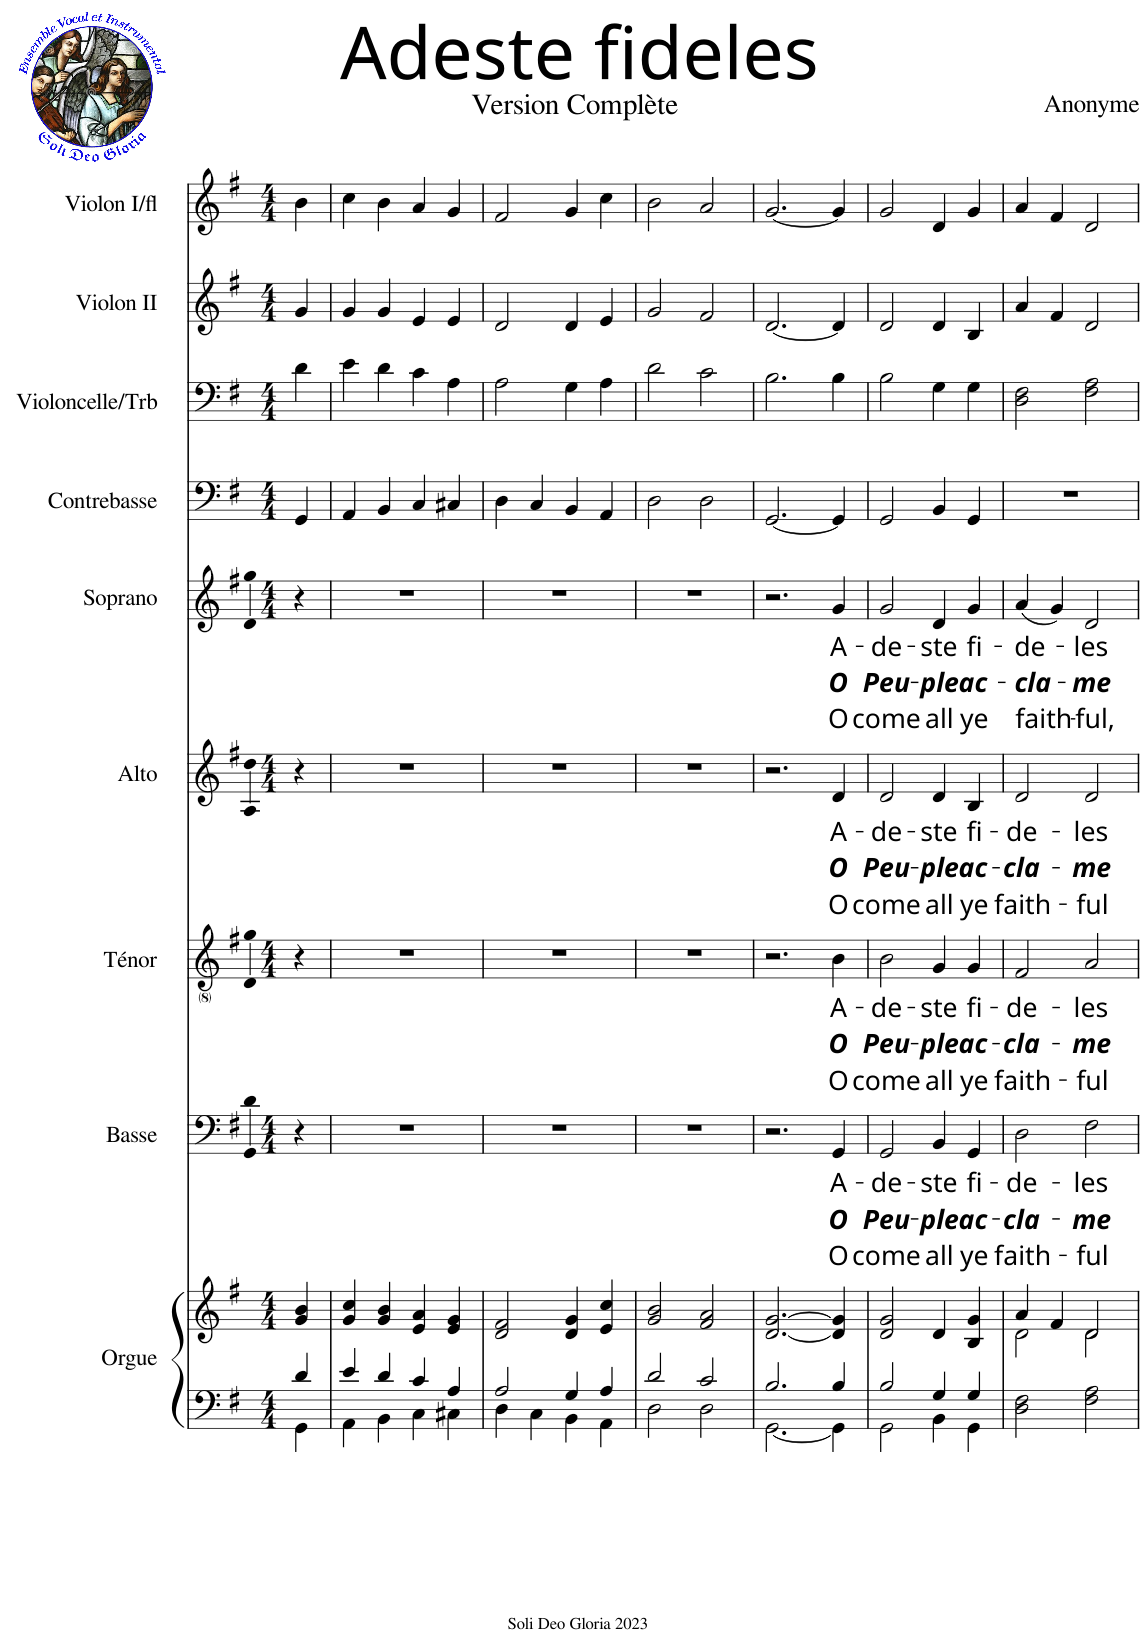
**kern	**kern	**kern	**text	**text	**text	**kern	**text	**text	**text	**kern	**text	**text	**text	**kern	**text	**text	**text	**kern	**kern	**kern	**kern
*part9	*part9	*part8	*part8	*part8	*part8	*part7	*part7	*part7	*part7	*part6	*part6	*part6	*part6	*part5	*part5	*part5	*part5	*part4	*part3	*part2	*part1
*staff10	*staff9	*staff8	*staff8	*staff8	*staff8	*staff7	*staff7	*staff7	*staff7	*staff6	*staff6	*staff6	*staff6	*staff5	*staff5	*staff5	*staff5	*staff4	*staff3	*staff2	*staff1
*I"Orgue	*	*I"Basse	*	*	*	*I"Ténor	*	*	*	*I"Alto	*	*	*	*I"Soprano	*	*	*	*I"Contrebasse	*I"Violoncelle/Trb	*I"Violon II	*I"Violon I/fl
*I'Org.	*	*I'B.	*	*	*	*I'T.	*	*	*	*I'A.	*	*	*	*I'S.	*	*	*	*I'Cb.	*I'Vlc/Trb	*I'Vln.II	*I'Vln.I/Fl
*clefF4	*clefG2	*clefF4	*	*	*	*clefG2	*	*	*	*clefG2	*	*	*	*clefG2	*	*	*	*clefF4	*clefF4	*clefG2	*clefG2
*	*	*	*	*	*	*	*	*	*	*	*	*	*	*	*	*	*	*Trd7c12	*	*	*
*k[f#]	*k[f#]	*k[f#]	*	*	*	*k[f#]	*	*	*	*k[f#]	*	*	*	*k[f#]	*	*	*	*k[f#]	*k[f#]	*k[f#]	*k[f#]
*M4/4	*M4/4	*M4/4	*	*	*	*M4/4	*	*	*	*M4/4	*	*	*	*M4/4	*	*	*	*M4/4	*M4/4	*M4/4	*M4/4
=1	=1	=1	=1	=1	=1	=1	=1	=1	=1	=1	=1	=1	=1	=1	=1	=1	=1	=1	=1	=1	=1
*^	*	*	*	*	*	*	*	*	*	*	*	*	*	*	*	*	*	*	*	*	*
4d/	4GG\	4g/ 4b/	4r	.	.	.	4r	.	.	.	4r	.	.	.	4r	.	.	.	4GG/	4d\	4g/	4b\
=2	=2	=2	=2	=2	=2	=2	=2	=2	=2	=2	=2	=2	=2	=2	=2	=2	=2	=2	=2	=2	=2	=2
4e/	4AA\	4g/ 4cc/	1r	.	.	.	1r	.	.	.	1r	.	.	.	1r	.	.	.	4AA/	4e\	4g/	4cc\
4d/	4BB\	4g/ 4b/	.	.	.	.	.	.	.	.	.	.	.	.	.	.	.	.	4BB/	4d\	4g/	4b\
4c/	4C\	4e/ 4a/	.	.	.	.	.	.	.	.	.	.	.	.	.	.	.	.	4C/	4c\	4e/	4a/
4A/	4C#X\	4e/ 4g/	.	.	.	.	.	.	.	.	.	.	.	.	.	.	.	.	4C#X/	4A\	4e/	4g/
=3	=3	=3	=3	=3	=3	=3	=3	=3	=3	=3	=3	=3	=3	=3	=3	=3	=3	=3	=3	=3	=3	=3
2A/	4D\	2d/ 2f#/	1r	.	.	.	1r	.	.	.	1r	.	.	.	1r	.	.	.	4D\	2A\	2d/	2f#/
.	4C\	.	.	.	.	.	.	.	.	.	.	.	.	.	.	.	.	.	4C/	.	.	.
4G/	4BB\	4d/ 4g/	.	.	.	.	.	.	.	.	.	.	.	.	.	.	.	.	4BB/	4G\	4d/	4g/
4A/	4AA\	4e/ 4cc/	.	.	.	.	.	.	.	.	.	.	.	.	.	.	.	.	4AA/	4A\	4e/	4cc\
=4	=4	=4	=4	=4	=4	=4	=4	=4	=4	=4	=4	=4	=4	=4	=4	=4	=4	=4	=4	=4	=4	=4
2d/	2D\	2g/ 2b/	1r	.	.	.	1r	.	.	.	1r	.	.	.	1r	.	.	.	2D\	2d\	2g/	2b\
2c/	2D\	2f#/ 2a/	.	.	.	.	.	.	.	.	.	.	.	.	.	.	.	.	2D\	2c\	2f#/	2a/
=5	=5	=5	=5	=5	=5	=5	=5	=5	=5	=5	=5	=5	=5	=5	=5	=5	=5	=5	=5	=5	=5	=5
2.B/	[2.GG\	[2.d/ [2.g/	2.r	.	.	.	2.r	.	.	.	2.r	.	.	.	2.r	.	.	.	[2.GG/	2.B\	[2.d/	[2.g/
!	!	!	!	!LO:LY:b	!LO:LY:b	!LO:LY:b	!	!LO:LY:b	!LO:LY:b	!LO:LY:b	!	!LO:LY:b	!LO:LY:b	!LO:LY:b	!	!LO:LY:b	!LO:LY:b	!LO:LY:b	!	!	!	!
4B/	4GG\]	4d/] 4g/]	4GG/	A-	O	O	4b\	A-	O	O	4d/	A-	O	O	4g/	A-	O	O	4GG/]	4B\	4d/]	4g/]
=6	=6	=6	=6	=6	=6	=6	=6	=6	=6	=6	=6	=6	=6	=6	=6	=6	=6	=6	=6	=6	=6	=6
!	!	!	!	!LO:LY:b	!LO:LY:b	!LO:LY:b	!	!LO:LY:b	!LO:LY:b	!LO:LY:b	!	!LO:LY:b	!LO:LY:b	!LO:LY:b	!	!LO:LY:b	!LO:LY:b	!LO:LY:b	!	!	!	!
2B/	2GG\	2d/ 2g/	2GG/	-de-	Peu-	come	2b\	-de-	Peu-	come	2d/	-de-	Peu-	come	2g/	-de-	Peu-	come	2GG/	2B\	2d/	2g/
!	!	!	!	!LO:LY:b	!LO:LY:b	!LO:LY:b	!	!LO:LY:b	!LO:LY:b	!LO:LY:b	!	!LO:LY:b	!LO:LY:b	!LO:LY:b	!	!LO:LY:b	!LO:LY:b	!LO:LY:b	!	!	!	!
4G/	4BB\	4d/	4BB/	-ste	-ple	all	4g/	-ste	-ple	all	4d/	-ste	-ple	all	4d/	-ste	-ple	all	4BB/	4G\	4d/	4d/
!	!	!	!	!LO:LY:b	!LO:LY:b	!LO:LY:b	!	!LO:LY:b	!LO:LY:b	!LO:LY:b	!	!LO:LY:b	!LO:LY:b	!LO:LY:b	!	!LO:LY:b	!LO:LY:b	!LO:LY:b	!	!	!	!
4G/	4GG\	4B/ 4g/	4GG/	fi-	ac-	ye	4g/	fi-	ac-	ye	4B/	fi-	ac-	ye	4g/	fi-	ac-	ye	4GG/	4G\	4B/	4g/
=7	=7	=7	=7	=7	=7	=7	=7	=7	=7	=7	=7	=7	=7	=7	=7	=7	=7	=7	=7	=7	=7	=7
*	*	*^	*	*	*	*	*	*	*	*	*	*	*	*	*	*	*	*	*	*	*	*
!	!	!	!	!	!LO:LY:b	!LO:LY:b	!LO:LY:b	!	!LO:LY:b	!LO:LY:b	!LO:LY:b	!	!LO:LY:b	!LO:LY:b	!LO:LY:b	!	!LO:LY:b	!LO:LY:b	!LO:LY:b	!	!	!	!
*v	*v	*	*	*	*	*	*	*	*	*	*	*	*	*	*	*	*	*	*	*	*	*	*
2D\ 2F#\	4a/	2d\	2D\	-de-	-cla-	faith-	2f#/	-de-	-cla-	faith-	2d/	-de-	-cla-	faith-	(4a/	-de-	-cla-	faith-	1r	2D\ 2F#\	4a/	4a/
.	4f#/	.	.	.	.	.	.	.	.	.	.	.	.	.	4g/)	.	.	.	.	.	4f#/	4f#/
!	!	!	!	!LO:LY:b	!LO:LY:b	!LO:LY:b	!	!LO:LY:b	!LO:LY:b	!LO:LY:b	!	!LO:LY:b	!LO:LY:b	!LO:LY:b	!	!LO:LY:b	!LO:LY:b	!LO:LY:b	!	!	!	!
2F#\ 2A\	2d/	2d\	2F#\	-les	-me	-ful	2a/	-les	-me	-ful	2d/	-les	-me	-ful	2d/	-les	-me	-ful,	.	2F#\ 2A\	2d/	2d/
*	*v	*v	*	*	*	*	*	*	*	*	*	*	*	*	*	*	*	*	*	*	*	*
=	=	=	=	=	=	=	=	=	=	=	=	=	=	=	=	=	=	=	=	=	=
*-	*-	*-	*-	*-	*-	*-	*-	*-	*-	*-	*-	*-	*-	*-	*-	*-	*-	*-	*-	*-	*-
